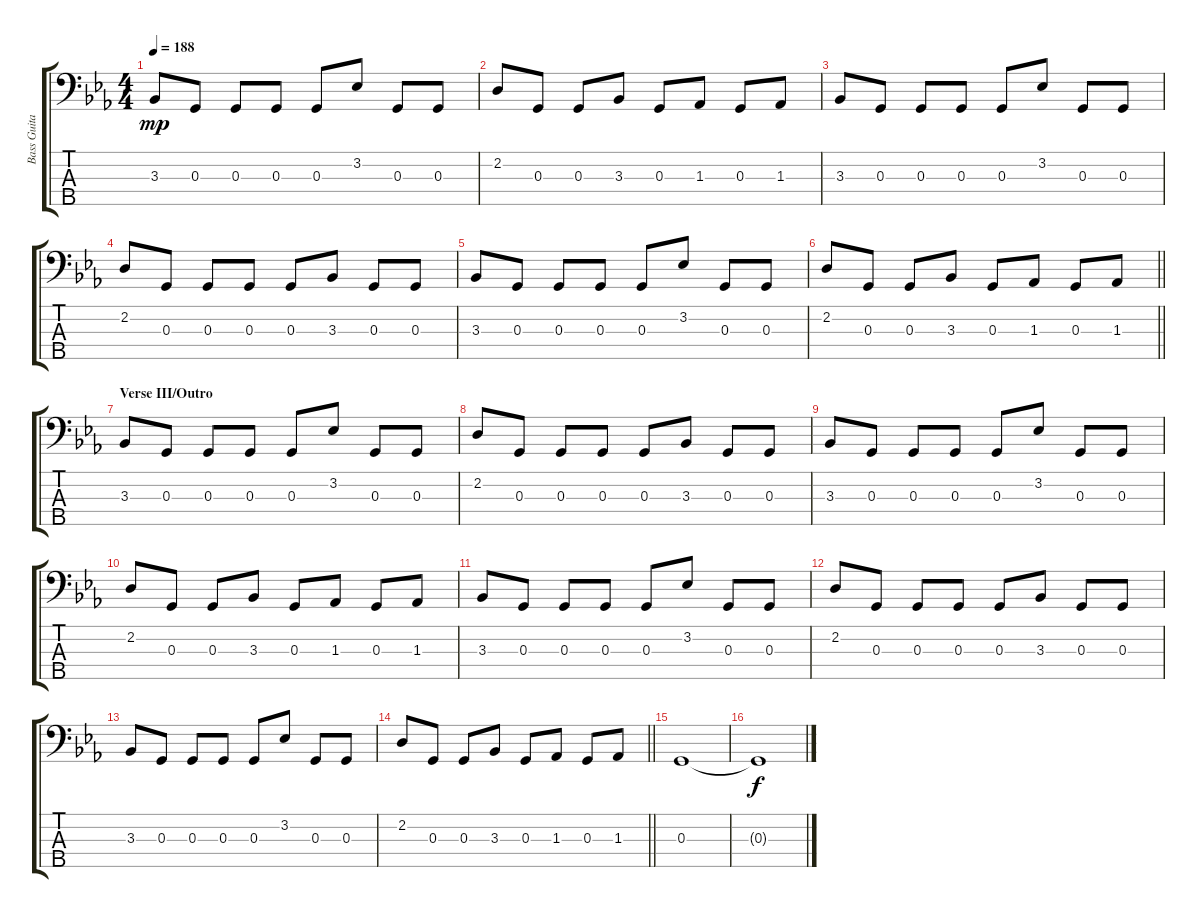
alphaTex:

\track ("Bass Guitar" "Bass Guita") {instrument electricbassfinger}
\staff {score tabs}
\tuning (F2 C2 G1 C1 G0) {hide}
\ts (4 4)
\tempo 188
\clef f4
\ks eb
3.3.8{dy mp} 0.3.8 0.3.8 0.3.8 0.3.8 3.2.8 0.3.8 0.3.8 |
2.2.8 0.3.8 0.3.8 3.3.8 0.3.8 1.3.8 0.3.8 1.3.8 |
3.3.8 0.3.8 0.3.8 0.3.8 0.3.8 3.2.8 0.3.8 0.3.8 |
2.2.8 0.3.8 0.3.8 0.3.8 0.3.8 3.3.8 0.3.8 0.3.8 |
3.3.8 0.3.8 0.3.8 0.3.8 0.3.8 3.2.8 0.3.8 0.3.8 |
\barLineRight lightlight
2.2.8 0.3.8 0.3.8 3.3.8 0.3.8 1.3.8 0.3.8 1.3.8 |
\section ("" "Verse III/Outro")
3.3.8 0.3.8 0.3.8 0.3.8 0.3.8 3.2.8 0.3.8 0.3.8 |
2.2.8 0.3.8 0.3.8 0.3.8 0.3.8 3.3.8 0.3.8 0.3.8 |
3.3.8 0.3.8 0.3.8 0.3.8 0.3.8 3.2.8 0.3.8 0.3.8 |
2.2.8 0.3.8 0.3.8 3.3.8 0.3.8 1.3.8 0.3.8 1.3.8 |
3.3.8 0.3.8 0.3.8 0.3.8 0.3.8 3.2.8 0.3.8 0.3.8 |
2.2.8 0.3.8 0.3.8 0.3.8 0.3.8 3.3.8 0.3.8 0.3.8 |
3.3.8 0.3.8 0.3.8 0.3.8 0.3.8 3.2.8 0.3.8 0.3.8 |
\barLineRight lightlight
2.2.8 0.3.8 0.3.8 3.3.8 0.3.8 1.3.8 0.3.8 1.3.8 |
0.3.1 |
0.3{t}.1{dy f volume 5}
